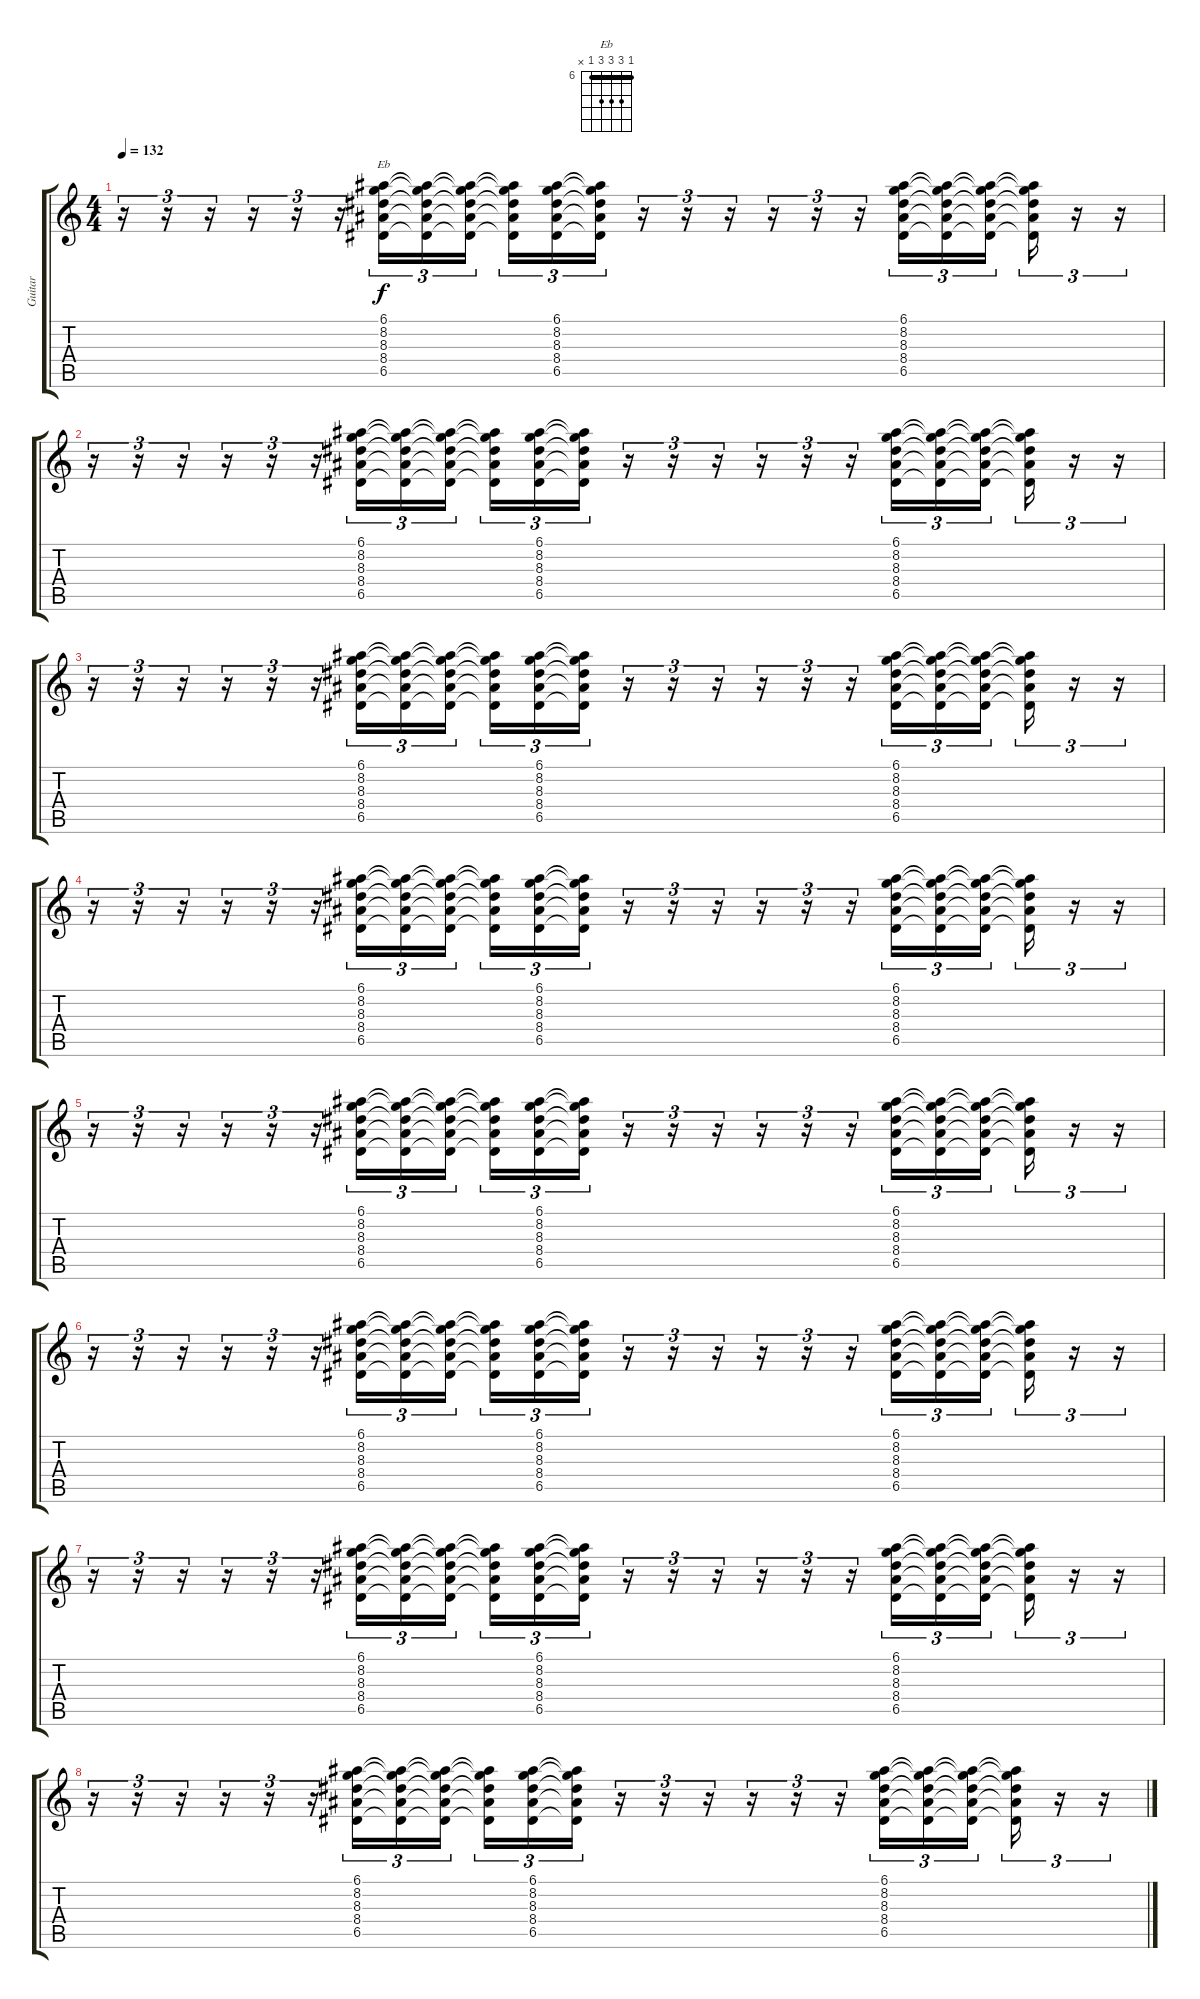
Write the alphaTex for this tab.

\track ("Guitar" "Guitar") {instrument electricguitarjazz}
\staff {score tabs}
\tuning (E4 B3 G3 D3 A2 E2) {hide}
\chord ("Eb" 6 8 8 8 6 x) {firstfret 6 barre 6}
\ts (4 4)
\tempo 132
\clef g2
\ks c
r.16{tu (3 2) dy f} r.16{tu (3 2)} r.16{tu (3 2)} r.16{tu (3 2)} r.16{tu (3 2)} r.16{tu (3 2)} (6.1 8.2 8.3 8.4 6.5).16{tu (3 2) ch "Eb"} (6.1{t} 8.2{t} 8.3{t} 8.4{t} 6.5{t}).16{tu (3 2)} (6.1{t} 8.2{t} 8.3{t} 8.4{t} 6.5{t}).16{tu (3 2) beam splitsecondary} (6.1{t} 8.2{t} 8.3{t} 8.4{t} 6.5{t}).16{tu (3 2)} (6.1 8.2 8.3 8.4 6.5).16{tu (3 2)} (6.1{t} 8.2{t} 8.3{t} 8.4{t} 6.5{t}).16{tu (3 2)} r.16{tu (3 2)} r.16{tu (3 2)} r.16{tu (3 2)} r.16{tu (3 2)} r.16{tu (3 2)} r.16{tu (3 2)} (6.1 8.2 8.3 8.4 6.5).16{tu (3 2)} (6.1{t} 8.2{t} 8.3{t} 8.4{t} 6.5{t}).16{tu (3 2)} (6.1{t} 8.2{t} 8.3{t} 8.4{t} 6.5{t}).16{tu (3 2) beam splitsecondary} (6.1{t} 8.2{t} 8.3{t} 8.4{t} 6.5{t}).16{tu (3 2)} r.16{tu (3 2)} r.16{tu (3 2)} |
r.16{tu (3 2)} r.16{tu (3 2)} r.16{tu (3 2)} r.16{tu (3 2)} r.16{tu (3 2)} r.16{tu (3 2)} (6.1 8.2 8.3 8.4 6.5).16{tu (3 2)} (6.1{t} 8.2{t} 8.3{t} 8.4{t} 6.5{t}).16{tu (3 2)} (6.1{t} 8.2{t} 8.3{t} 8.4{t} 6.5{t}).16{tu (3 2) beam splitsecondary} (6.1{t} 8.2{t} 8.3{t} 8.4{t} 6.5{t}).16{tu (3 2)} (6.1 8.2 8.3 8.4 6.5).16{tu (3 2)} (6.1{t} 8.2{t} 8.3{t} 8.4{t} 6.5{t}).16{tu (3 2)} r.16{tu (3 2)} r.16{tu (3 2)} r.16{tu (3 2)} r.16{tu (3 2)} r.16{tu (3 2)} r.16{tu (3 2)} (6.1 8.2 8.3 8.4 6.5).16{tu (3 2)} (6.1{t} 8.2{t} 8.3{t} 8.4{t} 6.5{t}).16{tu (3 2)} (6.1{t} 8.2{t} 8.3{t} 8.4{t} 6.5{t}).16{tu (3 2) beam splitsecondary} (6.1{t} 8.2{t} 8.3{t} 8.4{t} 6.5{t}).16{tu (3 2)} r.16{tu (3 2)} r.16{tu (3 2)} |
r.16{tu (3 2)} r.16{tu (3 2)} r.16{tu (3 2)} r.16{tu (3 2)} r.16{tu (3 2)} r.16{tu (3 2)} (6.1 8.2 8.3 8.4 6.5).16{tu (3 2)} (6.1{t} 8.2{t} 8.3{t} 8.4{t} 6.5{t}).16{tu (3 2)} (6.1{t} 8.2{t} 8.3{t} 8.4{t} 6.5{t}).16{tu (3 2) beam splitsecondary} (6.1{t} 8.2{t} 8.3{t} 8.4{t} 6.5{t}).16{tu (3 2)} (6.1 8.2 8.3 8.4 6.5).16{tu (3 2)} (6.1{t} 8.2{t} 8.3{t} 8.4{t} 6.5{t}).16{tu (3 2)} r.16{tu (3 2)} r.16{tu (3 2)} r.16{tu (3 2)} r.16{tu (3 2)} r.16{tu (3 2)} r.16{tu (3 2)} (6.1 8.2 8.3 8.4 6.5).16{tu (3 2)} (6.1{t} 8.2{t} 8.3{t} 8.4{t} 6.5{t}).16{tu (3 2)} (6.1{t} 8.2{t} 8.3{t} 8.4{t} 6.5{t}).16{tu (3 2) beam splitsecondary} (6.1{t} 8.2{t} 8.3{t} 8.4{t} 6.5{t}).16{tu (3 2)} r.16{tu (3 2)} r.16{tu (3 2)} |
r.16{tu (3 2)} r.16{tu (3 2)} r.16{tu (3 2)} r.16{tu (3 2)} r.16{tu (3 2)} r.16{tu (3 2)} (6.1 8.2 8.3 8.4 6.5).16{tu (3 2)} (6.1{t} 8.2{t} 8.3{t} 8.4{t} 6.5{t}).16{tu (3 2)} (6.1{t} 8.2{t} 8.3{t} 8.4{t} 6.5{t}).16{tu (3 2) beam splitsecondary} (6.1{t} 8.2{t} 8.3{t} 8.4{t} 6.5{t}).16{tu (3 2)} (6.1 8.2 8.3 8.4 6.5).16{tu (3 2)} (6.1{t} 8.2{t} 8.3{t} 8.4{t} 6.5{t}).16{tu (3 2)} r.16{tu (3 2)} r.16{tu (3 2)} r.16{tu (3 2)} r.16{tu (3 2)} r.16{tu (3 2)} r.16{tu (3 2)} (6.1 8.2 8.3 8.4 6.5).16{tu (3 2)} (6.1{t} 8.2{t} 8.3{t} 8.4{t} 6.5{t}).16{tu (3 2)} (6.1{t} 8.2{t} 8.3{t} 8.4{t} 6.5{t}).16{tu (3 2) beam splitsecondary} (6.1{t} 8.2{t} 8.3{t} 8.4{t} 6.5{t}).16{tu (3 2)} r.16{tu (3 2)} r.16{tu (3 2)} |
r.16{tu (3 2)} r.16{tu (3 2)} r.16{tu (3 2)} r.16{tu (3 2)} r.16{tu (3 2)} r.16{tu (3 2)} (6.1 8.2 8.3 8.4 6.5).16{tu (3 2)} (6.1{t} 8.2{t} 8.3{t} 8.4{t} 6.5{t}).16{tu (3 2)} (6.1{t} 8.2{t} 8.3{t} 8.4{t} 6.5{t}).16{tu (3 2) beam splitsecondary} (6.1{t} 8.2{t} 8.3{t} 8.4{t} 6.5{t}).16{tu (3 2)} (6.1 8.2 8.3 8.4 6.5).16{tu (3 2)} (6.1{t} 8.2{t} 8.3{t} 8.4{t} 6.5{t}).16{tu (3 2)} r.16{tu (3 2)} r.16{tu (3 2)} r.16{tu (3 2)} r.16{tu (3 2)} r.16{tu (3 2)} r.16{tu (3 2)} (6.1 8.2 8.3 8.4 6.5).16{tu (3 2)} (6.1{t} 8.2{t} 8.3{t} 8.4{t} 6.5{t}).16{tu (3 2)} (6.1{t} 8.2{t} 8.3{t} 8.4{t} 6.5{t}).16{tu (3 2) beam splitsecondary} (6.1{t} 8.2{t} 8.3{t} 8.4{t} 6.5{t}).16{tu (3 2)} r.16{tu (3 2)} r.16{tu (3 2)} |
r.16{tu (3 2)} r.16{tu (3 2)} r.16{tu (3 2)} r.16{tu (3 2)} r.16{tu (3 2)} r.16{tu (3 2)} (6.1 8.2 8.3 8.4 6.5).16{tu (3 2)} (6.1{t} 8.2{t} 8.3{t} 8.4{t} 6.5{t}).16{tu (3 2)} (6.1{t} 8.2{t} 8.3{t} 8.4{t} 6.5{t}).16{tu (3 2) beam splitsecondary} (6.1{t} 8.2{t} 8.3{t} 8.4{t} 6.5{t}).16{tu (3 2)} (6.1 8.2 8.3 8.4 6.5).16{tu (3 2)} (6.1{t} 8.2{t} 8.3{t} 8.4{t} 6.5{t}).16{tu (3 2)} r.16{tu (3 2)} r.16{tu (3 2)} r.16{tu (3 2)} r.16{tu (3 2)} r.16{tu (3 2)} r.16{tu (3 2)} (6.1 8.2 8.3 8.4 6.5).16{tu (3 2)} (6.1{t} 8.2{t} 8.3{t} 8.4{t} 6.5{t}).16{tu (3 2)} (6.1{t} 8.2{t} 8.3{t} 8.4{t} 6.5{t}).16{tu (3 2) beam splitsecondary} (6.1{t} 8.2{t} 8.3{t} 8.4{t} 6.5{t}).16{tu (3 2)} r.16{tu (3 2)} r.16{tu (3 2)} |
r.16{tu (3 2)} r.16{tu (3 2)} r.16{tu (3 2)} r.16{tu (3 2)} r.16{tu (3 2)} r.16{tu (3 2)} (6.1 8.2 8.3 8.4 6.5).16{tu (3 2)} (6.1{t} 8.2{t} 8.3{t} 8.4{t} 6.5{t}).16{tu (3 2)} (6.1{t} 8.2{t} 8.3{t} 8.4{t} 6.5{t}).16{tu (3 2) beam splitsecondary} (6.1{t} 8.2{t} 8.3{t} 8.4{t} 6.5{t}).16{tu (3 2)} (6.1 8.2 8.3 8.4 6.5).16{tu (3 2)} (6.1{t} 8.2{t} 8.3{t} 8.4{t} 6.5{t}).16{tu (3 2)} r.16{tu (3 2)} r.16{tu (3 2)} r.16{tu (3 2)} r.16{tu (3 2)} r.16{tu (3 2)} r.16{tu (3 2)} (6.1 8.2 8.3 8.4 6.5).16{tu (3 2)} (6.1{t} 8.2{t} 8.3{t} 8.4{t} 6.5{t}).16{tu (3 2)} (6.1{t} 8.2{t} 8.3{t} 8.4{t} 6.5{t}).16{tu (3 2) beam splitsecondary} (6.1{t} 8.2{t} 8.3{t} 8.4{t} 6.5{t}).16{tu (3 2)} r.16{tu (3 2)} r.16{tu (3 2)} |
r.16{tu (3 2)} r.16{tu (3 2)} r.16{tu (3 2)} r.16{tu (3 2)} r.16{tu (3 2)} r.16{tu (3 2)} (6.1 8.2 8.3 8.4 6.5).16{tu (3 2)} (6.1{t} 8.2{t} 8.3{t} 8.4{t} 6.5{t}).16{tu (3 2)} (6.1{t} 8.2{t} 8.3{t} 8.4{t} 6.5{t}).16{tu (3 2) beam splitsecondary} (6.1{t} 8.2{t} 8.3{t} 8.4{t} 6.5{t}).16{tu (3 2)} (6.1 8.2 8.3 8.4 6.5).16{tu (3 2)} (6.1{t} 8.2{t} 8.3{t} 8.4{t} 6.5{t}).16{tu (3 2)} r.16{tu (3 2)} r.16{tu (3 2)} r.16{tu (3 2)} r.16{tu (3 2)} r.16{tu (3 2)} r.16{tu (3 2)} (6.1 8.2 8.3 8.4 6.5).16{tu (3 2)} (6.1{t} 8.2{t} 8.3{t} 8.4{t} 6.5{t}).16{tu (3 2)} (6.1{t} 8.2{t} 8.3{t} 8.4{t} 6.5{t}).16{tu (3 2) beam splitsecondary} (6.1{t} 8.2{t} 8.3{t} 8.4{t} 6.5{t}).16{tu (3 2)} r.16{tu (3 2)} r.16{tu (3 2)}
